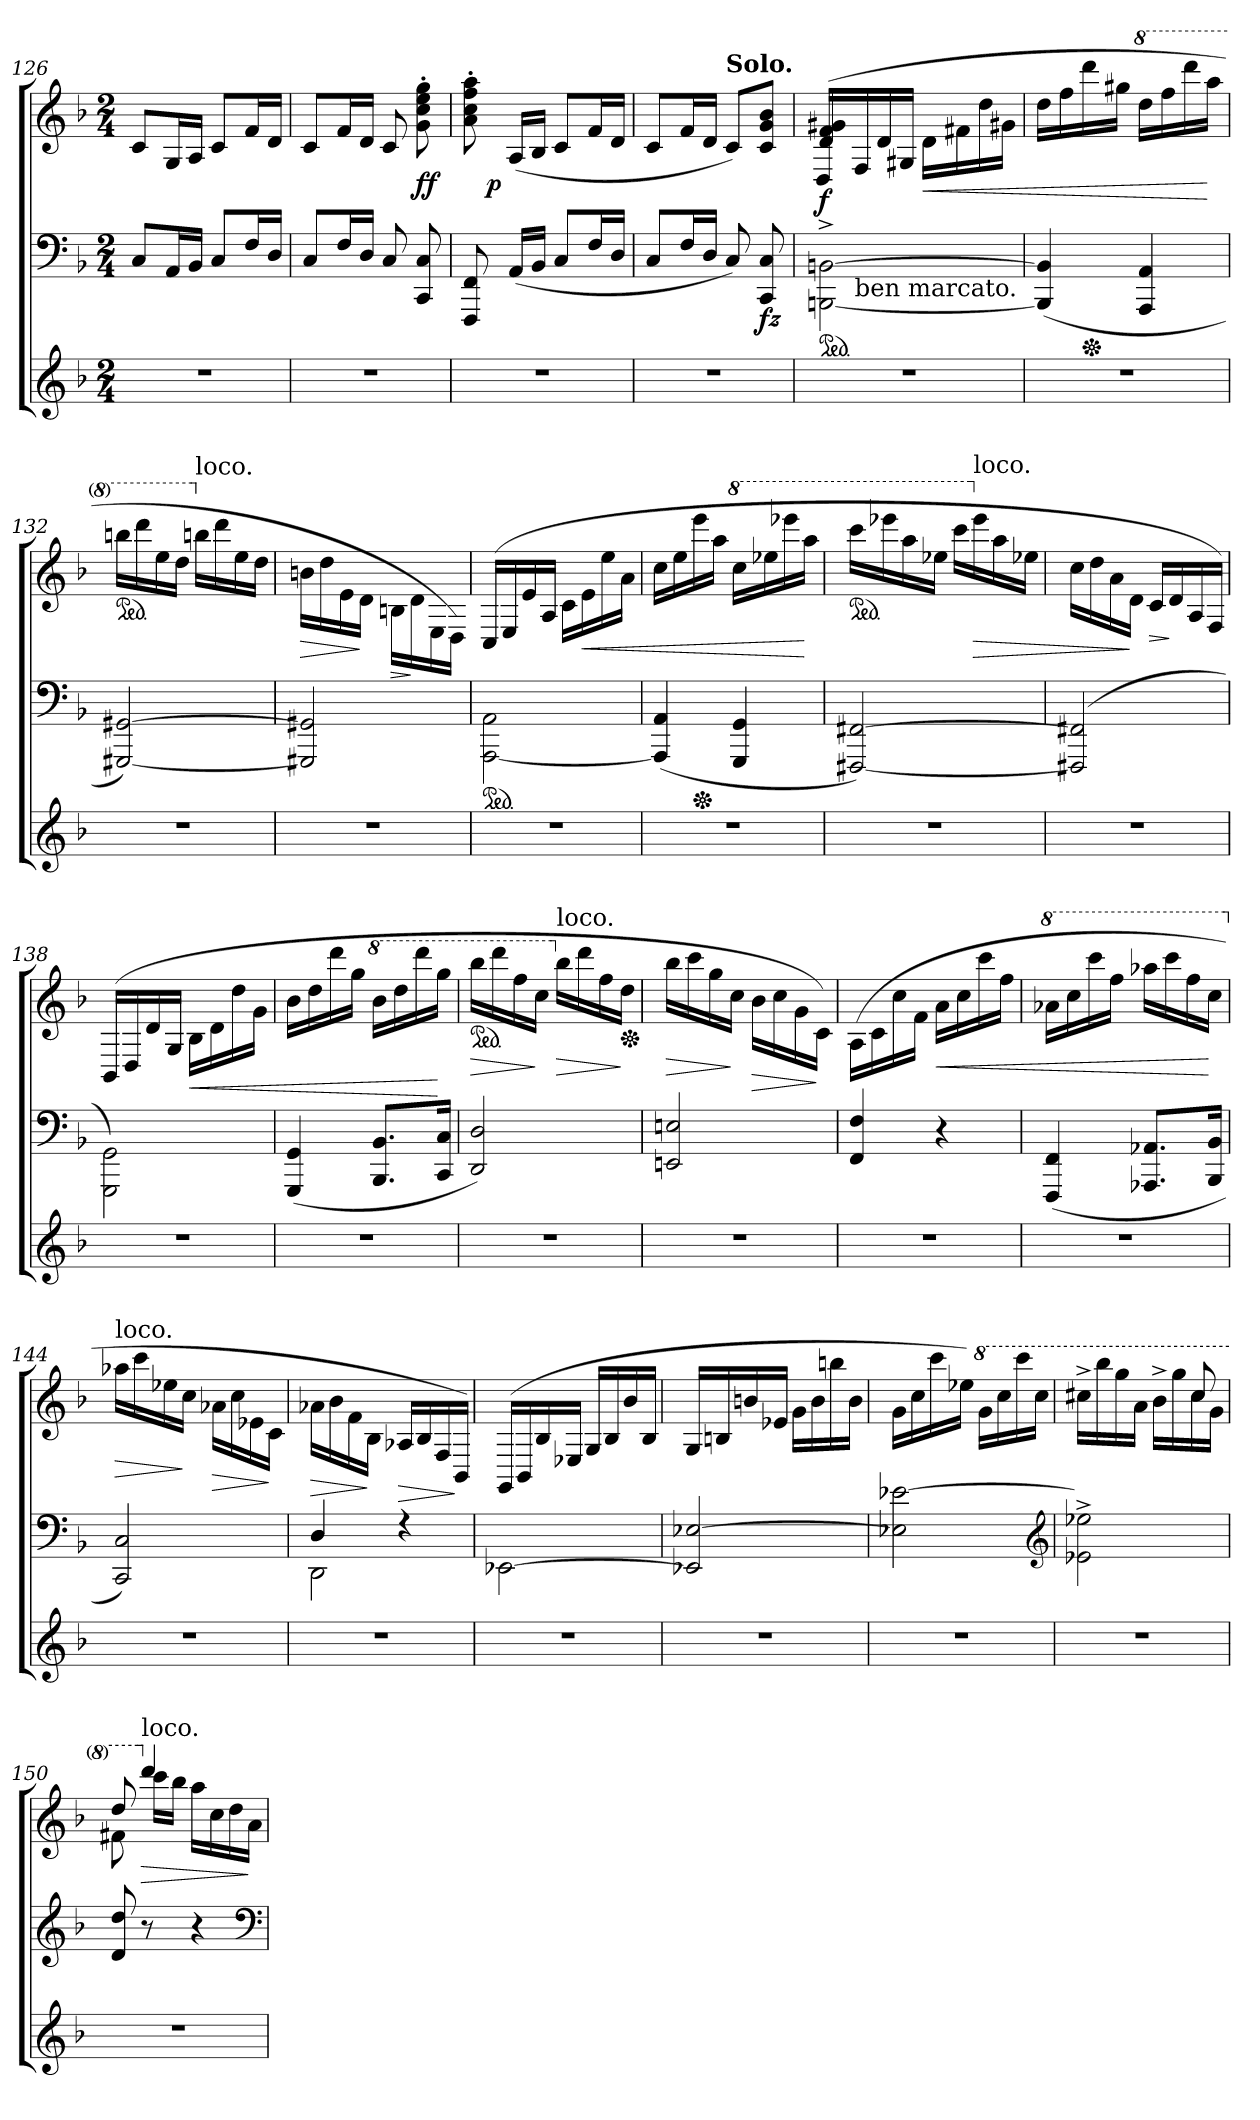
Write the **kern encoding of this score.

**kern	**kern	**kern	**dynam
*part2	*part1	*part1	*part1
*staff3	*staff2	*staff1	*staff1/2
*clefG2	*clefF4	*clefG2	*
*k[b-]	*k[b-]	*k[b-]	*
*F:	*F:	*F:	*
*M2/4	*M2/4	*M2/4	*
=126	=126	=126	=126
2r	8C!L	8c!L	.
.	16AA!L	16G!L	.
.	16BB-!JJ	16A!JJ	.
.	8C!/L	8c!L	.
.	16F!/L	16f!L	.
.	16D!/JJ	16d!JJ	.
=127	=127	=127	=127
2r	8C!/L	8c!L	.
.	16F!/L	16f!L	.
.	16D!/JJ	16d!JJ	.
.	8C!	8c!	.
.	8CC! 8C!	8g!'> 8cc!'> 8ee!'> 8gg!'>	ff
=128	=128	=128	=128
*	*	*^	*
2r	8FFF! 8FF!	8a!'> 8cc!'> 8ff!'> 8aa!'>	16ryy	.
.	.	.	4..ryy	p
.	(16AA!LL	(16A!LL	.	.
.	16BB-!JJ	16B-!JJ	.	.
.	8C!/L	8c!L	.	.
.	16F!/L	16f!L	.	.
.	16D!/JJ	16d!JJ	.	.
*	*	*v	*v	*
=129	=129	=129	=129
2r	8C!/L	8c!L	.
.	16F!/L	16f!L	.
.	16D!/JJ	16d!JJ	.
!	!	!LO:TX:a:B:t=Solo.	!
.	8C!)	8c!L)	.
!	!	!	!LO:DY:b=2
.	8CC 8C	8c! 8g! 8b-!J	fz
=130	=130	=130	=130
*	*^	*^	*
*	*ped	*	*	*	*
2r	[2BBBn^<\ [2BBn^<\	16ryy	4d! 4f! 4g#X!	(>16D/LL	f
!	!	!LO:TX:b:t=ben marcato.	!	!	!
.	.	4..ryy	.	16F/	.
.	.	.	.	16d/	.
.	.	.	.	16G#X/JJ	.
.	.	.	4ryy	16d\LL	<
.	.	.	.	16f#X\	.
.	.	.	.	16dd\	.
.	.	.	.	16g#X\JJ	.
*	*v	*v	*	*	*
*	*	*v	*v	*
=131	=131	=131	=131
2r	(4BBBn] 4BBn]	16ddLL	.
.	.	16ff	.
*	*Xped	*	*
.	.	16ddd	.
.	.	16gg#XJJ	.
*	*	*8va	*
.	4AAA 4AA	16dddLL	.
.	.	16fff	.
.	.	16dddd	.
.	.	16aaaJJ	[
=132	=132	=132	=132
*	*	*ped	*
2r	[2GGG#X [2GG#X)	16bbbn\LL	.
.	.	16dddd\	.
.	.	16eee\	.
.	.	16ddd\JJ	.
*	*	*X8va	*
!	!	!LO:TX:a:t=loco.	!
.	.	16bbn\LL	.
.	.	16ddd\	.
.	.	16ee\	.
.	.	16dd\JJ	.
=133	=133	=133	=133
2r	2GGG#X] 2GG#X]	16bn\LL	>
.	.	16dd\	.
.	.	16e\	.
.	.	16d\JJ	]
.	.	16Bn\LL	>
.	.	16d\	]
.	.	16E\	.
.	.	16D\JJ)	.
=134	=134	=134	=134
*	*ped	*	*
2r	[2AAA\ 2AA\	(>16C/LL	.
.	.	16E/	.
.	.	16e/	.
.	.	16A/JJ	.
.	.	16c\LL	.
.	.	16e\	<
.	.	16ee\	.
.	.	16a\JJ	.
=135	=135	=135	=135
2r	(4AAA] 4AA	16ccLL	.
.	.	16ee	.
*	*Xped	*	*
.	.	16eee	.
.	.	16aaJJ	.
*	*	*8va	*
.	4GGG 4GG	16cccLL	.
.	.	16eee-X	.
.	.	16eeee-X	.
.	.	16aaaJJ	[
=136	=136	=136	=136
*	*	*ped	*
2r	[2FFF#X [2FF#X)	16ccccLL	.
.	.	16eeee-X	.
.	.	16aaa	.
.	.	16eee-XJJ	.
.	.	16ccccLL	.
*	*	*X8va	*
!	!	!LO:TX:a:t=loco.	!
.	.	16eee-	>
.	.	16aa	.
.	.	16ee-XJJ	.
=137	=137	=137	=137
2r	(<2FFF#X] 2FF#X]	16cc\LL	.
.	.	16dd\	.
.	.	16a\	.
.	.	16d\JJ	]
.	.	16c\LL	>
.	.	16d\	]
.	.	16A/	.
.	.	16F/JJ)	.
=138	=138	=138	=138
2r	2GGG\ 2GG\)	(>16BB-/LL	.
.	.	16D/	.
.	.	16d/	.
.	.	16G/JJ	.
.	.	16B-\LL	<
.	.	16d\	.
.	.	16dd\	.
.	.	16g\JJ	.
=139	=139	=139	=139
2r	(4GGG 4GG	16b-LL	.
.	.	16dd	.
.	.	16ddd	.
.	.	16ggJJ	.
*	*	*8va	*
.	8.BBB- 8.BB-L	16bb-LL	.
.	.	16ddd	.
.	.	16dddd	.
.	16CC 16CJk	16gggJJ	[
=140	=140	=140	=140
*	*	*ped	*
2r	2DD 2D)	16bbb-LL	>
.	.	16dddd	.
.	.	16fff	.
.	.	16cccJJ	]
*	*	*X8va	*
!	!	!LO:TX:a:t=loco.	!
.	.	16bb-LL	>
.	.	16ddd	.
.	.	16ff	.
*	*	*Xped	*
.	.	16ddJJ	]
=141	=141	=141	=141
2r	2EEn 2En	16bb-LL	>
.	.	16ccc	.
.	.	16gg	.
.	.	16ccJJ	]
.	.	16b-\LL	>
.	.	16cc\	.
.	.	16g\	.
.	.	16c\JJ)	]
=142	=142	=142	=142
2r	4FF 4F	(>16A\LL	.
.	.	16c\	.
.	.	16cc\	.
.	.	16f\JJ	.
.	4r	16aLL	<
.	.	16cc	.
.	.	16ccc	.
.	.	16ffJJ	.
=143	=143	=143	=143
*	*	*8va	*
2r	(4FFF 4FF	16aa-XLL	.
.	.	16ccc	.
.	.	16cccc	.
.	.	16fffJJ	.
.	8.AAA-X 8.AA-XL	16aaa-XLL	.
.	.	16cccc	.
.	.	16fff	.
.	16BBB- 16BB-Jk	16cccJJ	[
=144	=144	=144	=144
*	*	*X8va	*
!	!	!LO:TX:a:t=loco.	!
2r	2CC 2C)	16aa-XLL	>
.	.	16ccc	.
.	.	16ee-X	.
.	.	16ccJJ	]
.	.	16a-X\LL	>
.	.	16cc\	.
.	.	16e-X\	.
.	.	16c\JJ	]
=145	=145	=145	=145
*	*^	*	*
2r	4D	2DD	16a-X\LL	>
.	.	.	16b-\	.
.	.	.	16f\	.
.	.	.	16B-\JJ	]
.	4r	.	16A-X/LL	>
.	.	.	16B-/	.
.	.	.	16F/	.
.	.	.	16BB-/JJ)	]
*	*v	*v	*	*
=146	=146	=146	=146
2r	[2EE-X\	(>16GG/LL	.
.	.	16BB-/	.
.	.	16B-/	.
.	.	16E-XJJ	.
.	.	16G/LL	.
.	.	16B-	.
.	.	16b-	.
.	.	16B-JJ	.
=147	=147	=147	=147
2r	2EE-X] [2E-X	16GLL	.
.	.	16Bn	.
.	.	16bn	.
.	.	16e-XJJ	.
.	.	16gLL	.
.	.	16b	.
.	.	16bbn	.
.	.	16bJJ	.
=148	=148	=148	=148
2r	2E-X] [2e-X	16gLL	.
.	.	16cc	.
.	.	16ccc	.
.	.	16ee-XJJ)	.
*	*	*8va	*
.	.	16ggLL	.
.	.	16ccc	.
.	.	16cccc	.
.	.	16cccJJ	.
*	*clefG2	*	*
=149	=149	=149	=149
*	*	*^	*
2r	2e-X]^>\ 2ee-X^>\	4rbbbyy	16ccc#X^>LL	.
.	.	.	16bbb-	.
.	.	.	16ggg	.
.	.	.	16aaJJ	.
.	.	8rbbbyy	16bb-^>LL	.
.	.	.	16ggg	.
.	.	8ccc#	16ccc#	.
.	.	.	16ggJJ	.
=150	=150	=150	=150	=150
2r	8d 8dd	8ddd	8ff#X	.
*	*	*X8va	*	*
!	!	!LO:TX:a:t=loco.	!	!
.	8r	4ddd	16cccLL	>
.	.	.	16bb-JJ	.
.	4r	.	16aaLL	.
.	.	.	16cc	.
.	.	8reeeyy	16dd	.
.	.	.	16aJJ	]
*	*	*v	*v	*
*	*clefF4	*	*
=	=	=	=
*-	*-	*-	*-
